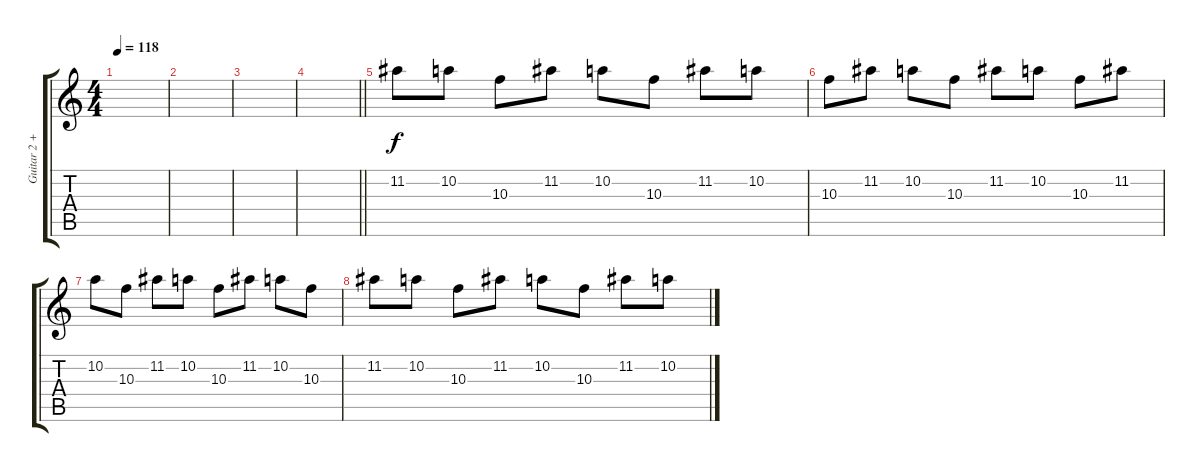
\track ("Guitar 2 +" "Guitar 2 +") {instrument overdrivenguitar}
\staff {score tabs}
\tuning (E4 B3 G3 D3 A2 D2) {hide}
\ts (4 4)
\tempo 118
\clef g2
\ks c
|
|
|
\barLineRight lightlight
|
11.2.8{volume 0} 10.2.8 10.3.8 11.2.8 10.2.8 10.3.8 11.2.8 10.2.8 |
10.3.8 11.2.8 10.2.8 10.3.8 11.2.8 10.2.8 10.3.8 11.2.8 |
10.2.8 10.3.8 11.2.8 10.2.8 10.3.8 11.2.8 10.2.8 10.3.8 |
11.2.8 10.2.8 10.3.8 11.2.8 10.2.8 10.3.8 11.2.8 10.2.8
